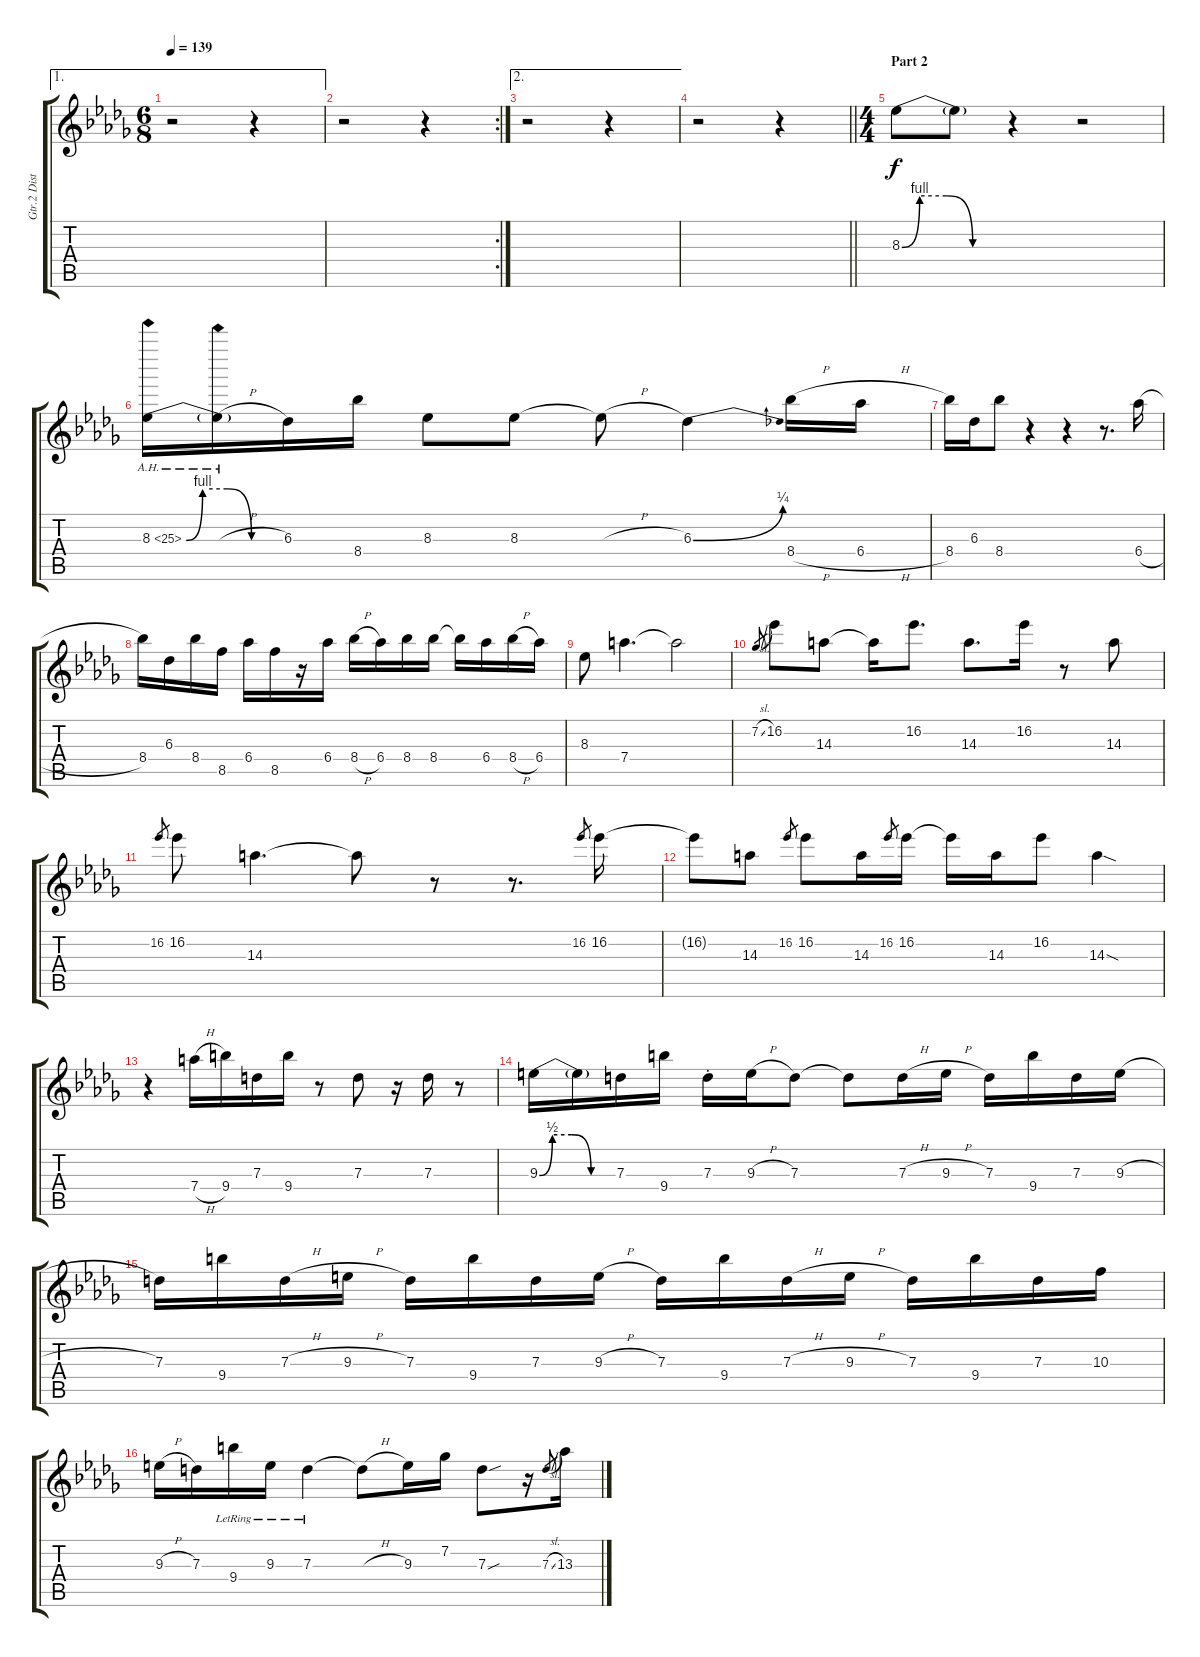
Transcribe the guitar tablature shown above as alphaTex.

\track ("Gtr.2 Distortion Gtr." "Gtr.2 Dist") {instrument distortionguitar}
\staff {score tabs}
\tuning (E4 B3 G3 D4 A3 E3) {hide}
\ae 1
\ts (6 8)
\tempo 139
\clef g2
\ks db
r.2{dy f} r.4 |
\rc 2
r.2 r.4 |
\ae 2
r.2 r.4 |
\barLineRight lightlight
r.2 r.4 |
\ts (4 4)
\section ("" "Part 2")
8.3{be (custom 0 0 10 4 25 4 40 0 60 0)}.8 8.3{t}.8 r.4 r.2 |
8.3{be (custom 0 0 10 4 25 4 40 0 60 0) ah 17}.16 8.3{ah 15 h t}.16 6.3.16 8.4.16 8.3.8 8.3.8 8.3{h t}.8 6.3{be (bend 0 0 60 1)}.4 8.4{h}.16 6.4{h}.16 |
8.4.16 6.3.16 8.4.8 r.4 r.4 r.8{d} 6.4{h}.16 |
8.4.16 6.3.16 8.4.16 8.5.16 6.4.16 8.5.16 r.16 6.4.16 8.4{h}.16 6.4.16 8.4.16 8.4.16 8.4{t}.16 6.4.16 8.4{h}.16 6.4.16 |
8.3.8 7.4.4{d} 7.4{t}.2 |
7.2{sl}.8{gr} 16.2.8 14.3.8 14.3{t}.16 16.2.8{d} 14.3.8{d} 16.2.16 r.8 14.3.8 |
16.2.8{gr} 16.2.8 14.3.4{d} 14.3{t}.8 r.8 r.8{d} 16.2.8{gr} 16.2.16 |
16.2{t}.8 14.3.8 16.2.8{gr} 16.2.8 14.3.16 16.2.8{gr} 16.2.16 16.2{t}.16 14.3.16 16.2.8 14.3{sod}.4 |
r.4 7.4{h}.16 9.4.16 7.3.16 9.4.16 r.8 7.3.8 r.16 7.3.16 r.8 |
9.3{be (custom 0 0 10 2 25 2 40 0 60 0)}.16 9.3{t}.16 7.3.16 9.4.16 7.3{st}.16 9.3{h}.16 7.3.8 7.3{t}.8 7.3{h}.16 9.3{h}.16 7.3.16 9.4.16 7.3.16 9.3{h}.16 |
7.3.16 9.4.16 7.3{h}.16 9.3{h}.16 7.3.16 9.4.16 7.3.16 9.3{h}.16 7.3.16 9.4.16 7.3{h}.16 9.3{h}.16 7.3.16 9.4.16 7.3.16 10.3.16 |
9.3{h}.16 7.3.16 9.4{lr}.16 9.3{lr}.16 7.3{lr}.4 7.3{h t}.8 9.3.16 7.2.16 7.3{sou}.8 r.16 7.3{sl}.8{gr} 13.3.16
